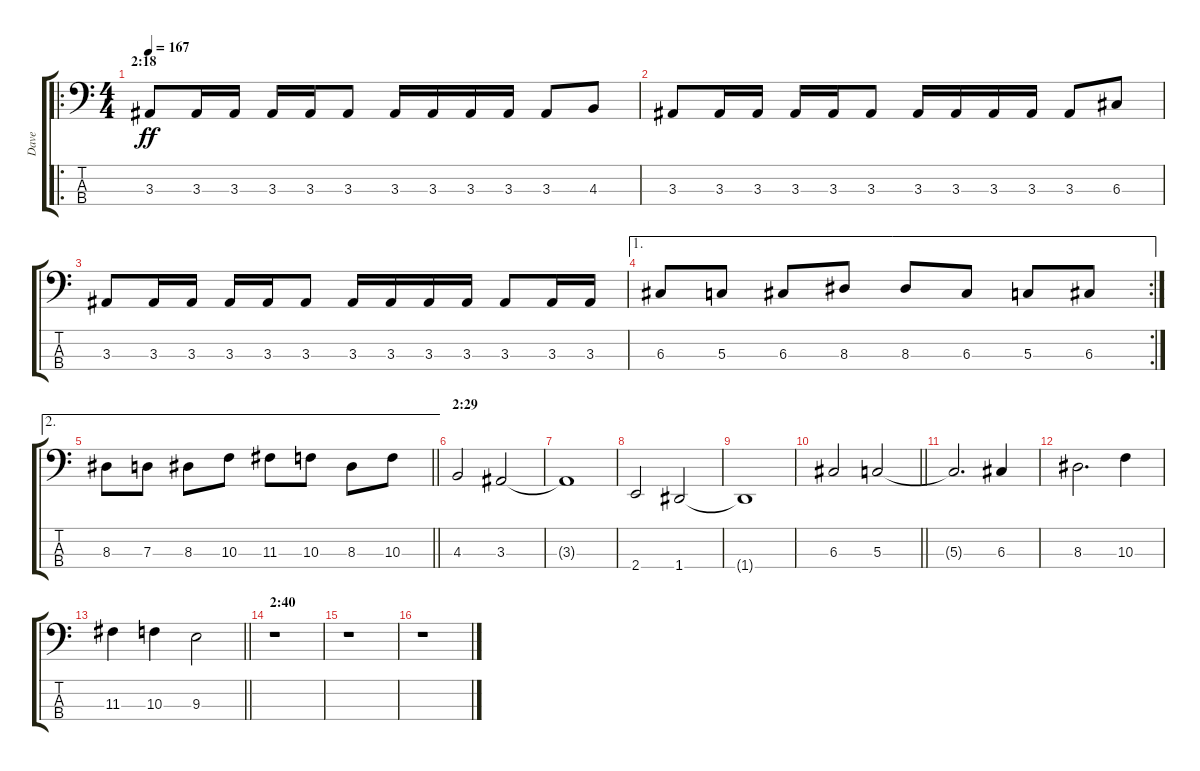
\track ("Dave" "Dave") {instrument electricbasspick}
\staff {score tabs}
\tuning (F2 C2 G1 D1) {hide}
\ro
\ts (4 4)
\section ("" "2:18")
\tempo 167
\clef f4
\ks c
3.3.8{dy ff} 3.3.16 3.3.16 3.3.16 3.3.16 3.3.8 3.3.16 3.3.16 3.3.16 3.3.16 3.3.8 4.3.8 |
3.3.8 3.3.16 3.3.16 3.3.16 3.3.16 3.3.8 3.3.16 3.3.16 3.3.16 3.3.16 3.3.8 6.3.8 |
3.3.8 3.3.16 3.3.16 3.3.16 3.3.16 3.3.8 3.3.16 3.3.16 3.3.16 3.3.16 3.3.8 3.3.16 3.3.16 |
\ae 1
\rc 2
6.3.8 5.3.8 6.3.8 8.3.8 8.3.8 6.3.8 5.3.8 6.3.8 |
\ae 2
\barLineRight lightlight
8.3.8 7.3.8 8.3.8 10.3.8 11.3.8 10.3.8 8.3.8 10.3.8 |
\section ("" "2:29")
4.3.2 3.3.2 |
3.3{t}.1 |
2.4.2 1.4.2 |
1.4{t}.1 |
\barLineRight lightlight
6.3.2 5.3.2 |
\section ("" "")
5.3{t}.2{d} 6.3.4 |
8.3.2{d} 10.3.4 |
\barLineRight lightlight
11.3.4 10.3.4 9.3.2 |
\section ("" "2:40")
r.1 |
r.1 |
r.1
